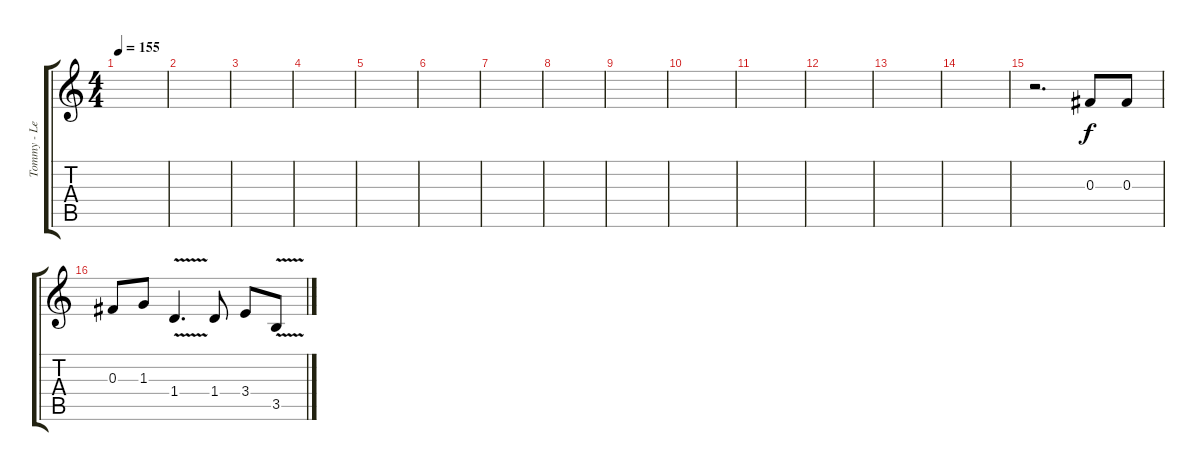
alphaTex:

\track ("Tommy - Lead Guitar" "Tommy - Le") {instrument distortionguitar}
\staff {score tabs}
\tuning (Eb4 Bb3 Gb3 Db3 Ab2 Eb2) {hide}
\ts (4 4)
\tempo 155
\clef g2
\ks c
|
|
|
|
|
|
|
|
|
|
|
|
|
|
r.2{d} 0.3.8 0.3.8 |
0.3.8 1.3.8 1.4{v}.4{d} 1.4.8 3.4.8 3.5{v}.8
